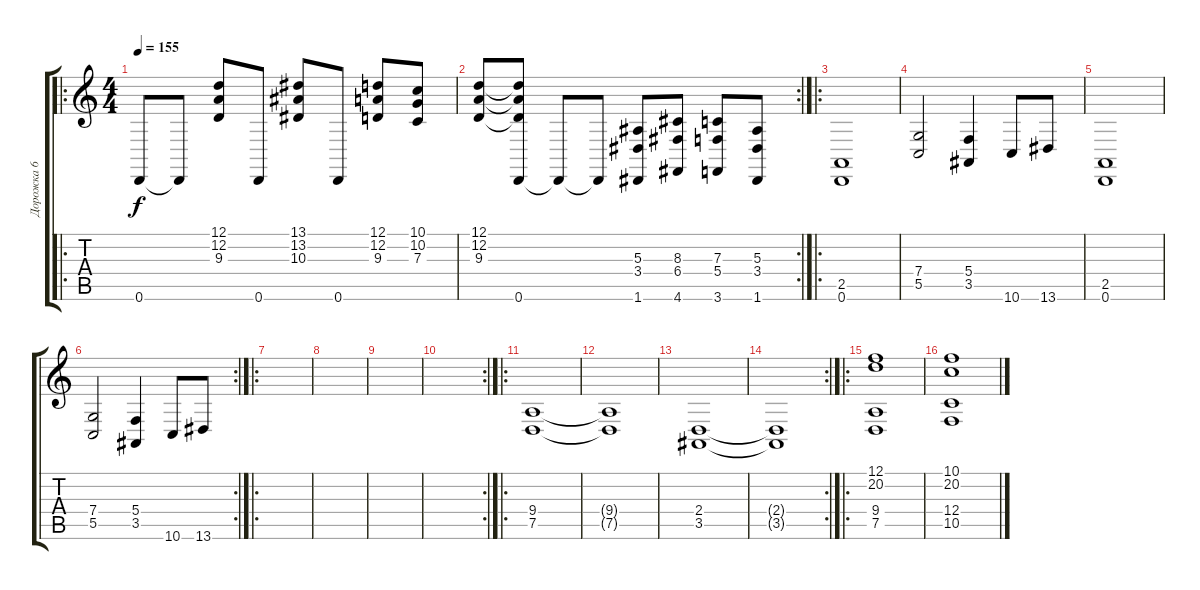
\track ("Дорожка 6" "Дорожка 6") {instrument churchorgan}
\staff {score tabs}
\tuning (D4 A3 F3 C3 G2 D2) {hide}
\ro
\ts (4 4)
\tempo 155
\clef g2
\ks c
0.6.8{dy f} 0.6{t}.8 (12.1 12.2 9.3).8 0.6.8 (13.1 13.2 10.3).8 0.6.8 (12.1 12.2 9.3).8 (10.1 10.2 7.3).8 |
\rc 2
(12.1 12.2 9.3).8 (12.1{t} 12.2{t} 9.3{t} 0.6).8 0.6{t}.8 0.6{t}.8 (5.3 3.4 1.6).8 (8.3 6.4 4.6).8 (7.3 5.4 3.6).8 (5.3 3.4 1.6).8 |
\ro
(2.5 0.6).1 |
(7.4 5.5).2 (5.4 3.5).4 10.6.8 13.6.8 |
(2.5 0.6).1 |
\rc 2
(7.4 5.5).2 (5.4 3.5).4 10.6.8 13.6.8 |
\ro
|
|
|
\rc 2
|
\ro
(9.4 7.5).1 |
(9.4{t} 7.5{t}).1 |
(2.4 3.5).1 |
\rc 2
(2.4{t} 3.5{t}).1 |
\ro
(12.1 20.2 9.4 7.5).1 |
(10.1 20.2 12.4 10.5).1
